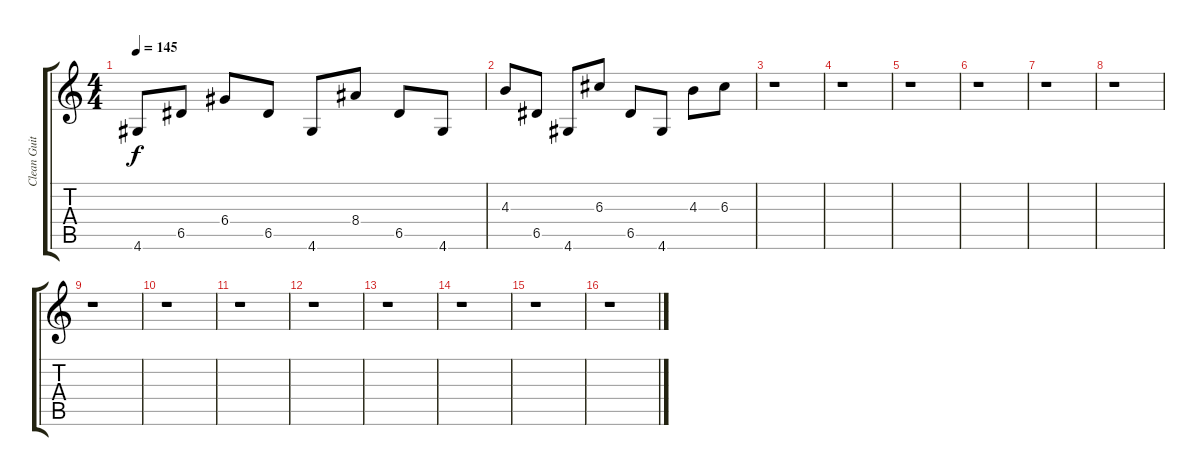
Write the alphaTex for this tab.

\track ("Clean Guitar" "Clean Guit") {instrument electricguitarclean}
\staff {score tabs}
\tuning (E4 B3 G3 D3 A2 E2) {hide}
\ts (4 4)
\tempo 145
\clef g2
\ks c
4.6.8{dy f} 6.5.8 6.4.8 6.5.8 4.6.8 8.4.8 6.5.8 4.6.8 |
4.3.8 6.5.8 4.6.8 6.3.8 6.5.8 4.6.8 4.3.8 6.3.8 |
r.1 |
r.1 |
r.1 |
r.1 |
r.1 |
r.1 |
r.1 |
r.1 |
r.1 |
r.1 |
r.1 |
r.1 |
r.1 |
r.1
